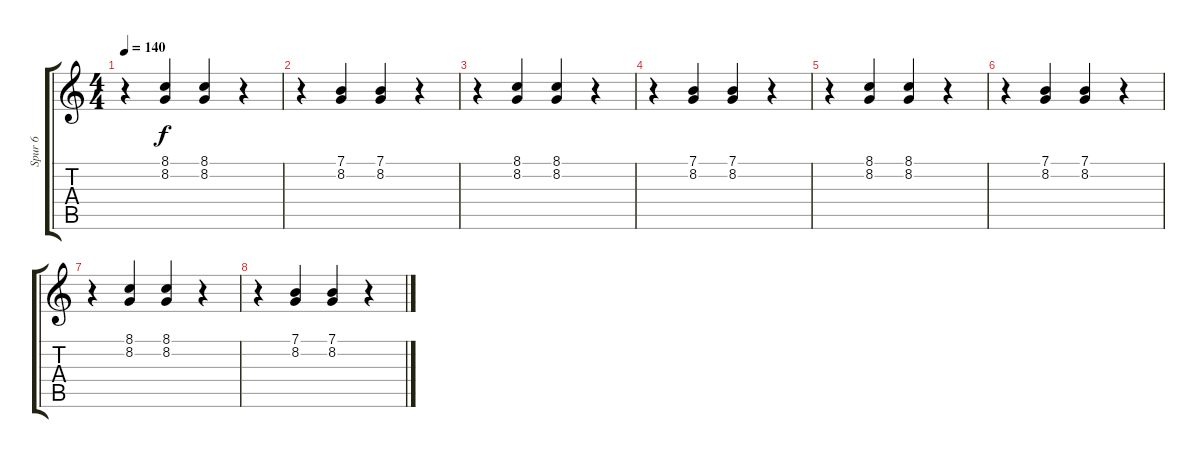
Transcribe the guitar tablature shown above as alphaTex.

\track ("Spur 6" "Spur 6") {instrument lead6voice}
\staff {score tabs}
\tuning (E4 B3 G3 D3 A2 E2) {hide}
\ts (4 4)
\tempo 140
\clef g2
\ks c
r.4{dy f} (8.1 8.2).4 (8.1 8.2).4 r.4 |
r.4 (7.1 8.2).4 (7.1 8.2).4 r.4 |
r.4 (8.1 8.2).4 (8.1 8.2).4 r.4 |
r.4 (7.1 8.2).4 (7.1 8.2).4 r.4 |
r.4 (8.1 8.2).4 (8.1 8.2).4 r.4 |
r.4 (7.1 8.2).4 (7.1 8.2).4 r.4 |
r.4 (8.1 8.2).4 (8.1 8.2).4 r.4 |
r.4 (7.1 8.2).4 (7.1 8.2).4 r.4
